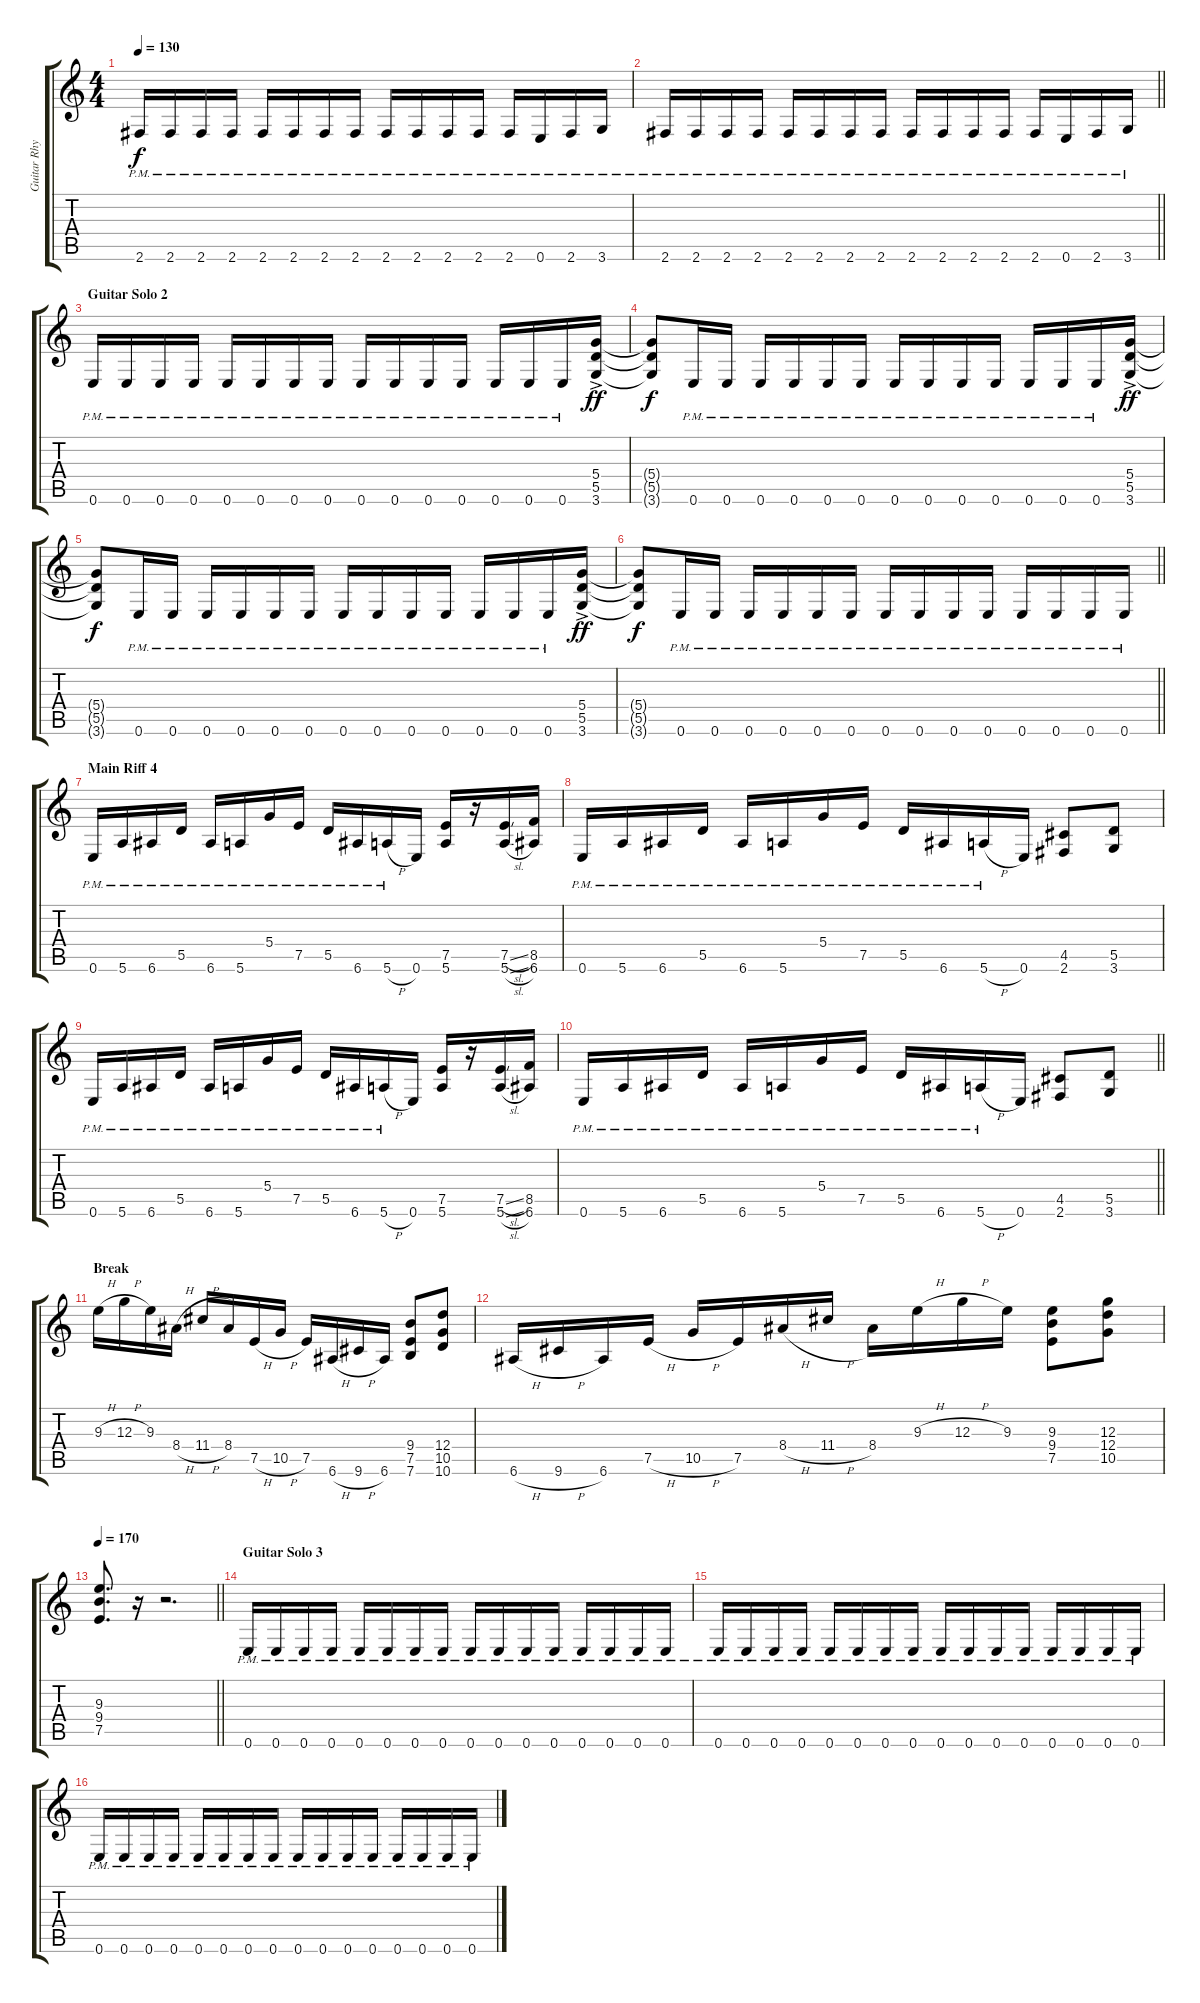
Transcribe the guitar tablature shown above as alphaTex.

\track ("Guitar Rhythm" "Guitar Rhy") {instrument distortionguitar}
\staff {score tabs}
\tuning (E4 B3 G3 D3 A2 E2) {hide}
\ts (4 4)
\tempo 130
\clef g2
\ks c
2.6{pm}.16{dy f} 2.6{pm}.16 2.6{pm}.16 2.6{pm}.16 2.6{pm}.16 2.6{pm}.16 2.6{pm}.16 2.6{pm}.16 2.6{pm}.16 2.6{pm}.16 2.6{pm}.16 2.6{pm}.16 2.6{pm}.16 0.6{pm}.16 2.6{pm}.16 3.6{pm}.16 |
\barLineRight lightlight
2.6{pm}.16 2.6{pm}.16 2.6{pm}.16 2.6{pm}.16 2.6{pm}.16 2.6{pm}.16 2.6{pm}.16 2.6{pm}.16 2.6{pm}.16 2.6{pm}.16 2.6{pm}.16 2.6{pm}.16 2.6{pm}.16 0.6{pm}.16 2.6{pm}.16 3.6{pm}.16 |
\section ("" "Guitar Solo 2")
0.6{pm}.16 0.6{pm}.16 0.6{pm}.16 0.6{pm}.16 0.6{pm}.16 0.6{pm}.16 0.6{pm}.16 0.6{pm}.16 0.6{pm}.16 0.6{pm}.16 0.6{pm}.16 0.6{pm}.16 0.6{pm}.16 0.6{pm}.16 0.6{pm}.16 (5.4{ac} 5.5{ac} 3.6{ac}).16{dy ff} |
(5.4{t} 5.5{t} 3.6{t}).8{dy f} 0.6{pm}.16 0.6{pm}.16 0.6{pm}.16 0.6{pm}.16 0.6{pm}.16 0.6{pm}.16 0.6{pm}.16 0.6{pm}.16 0.6{pm}.16 0.6{pm}.16 0.6{pm}.16 0.6{pm}.16 0.6{pm}.16 (5.4{ac} 5.5{ac} 3.6{ac}).16{dy ff} |
(5.4{t} 5.5{t} 3.6{t}).8{dy f} 0.6{pm}.16 0.6{pm}.16 0.6{pm}.16 0.6{pm}.16 0.6{pm}.16 0.6{pm}.16 0.6{pm}.16 0.6{pm}.16 0.6{pm}.16 0.6{pm}.16 0.6{pm}.16 0.6{pm}.16 0.6{pm}.16 (5.4{ac} 5.5{ac} 3.6{ac}).16{dy ff} |
\barLineRight lightlight
(5.4{t} 5.5{t} 3.6{t}).8{dy f} 0.6{pm}.16 0.6{pm}.16 0.6{pm}.16 0.6{pm}.16 0.6{pm}.16 0.6{pm}.16 0.6{pm}.16 0.6{pm}.16 0.6{pm}.16 0.6{pm}.16 0.6{pm}.16 0.6{pm}.16 0.6{pm}.16 0.6{pm}.16 |
\section ("" "Main Riff 4")
0.6{pm}.16 5.6{pm}.16 6.6{pm}.16 5.5{pm}.16 6.6{pm}.16 5.6{pm}.16 5.4{pm}.16 7.5{pm}.16 5.5{pm}.16 6.6{pm}.16 5.6{h pm}.16 0.6.16 (7.5 5.6).16 r.16 (7.5{sl} 5.6{sl}).16 (8.5 6.6).16 |
0.6{pm}.16 5.6{pm}.16 6.6{pm}.16 5.5{pm}.16 6.6{pm}.16 5.6{pm}.16 5.4{pm}.16 7.5{pm}.16 5.5{pm}.16 6.6{pm}.16 5.6{h pm}.16 0.6.16 (4.5 2.6).8 (5.5 3.6).8 |
0.6{pm}.16 5.6{pm}.16 6.6{pm}.16 5.5{pm}.16 6.6{pm}.16 5.6{pm}.16 5.4{pm}.16 7.5{pm}.16 5.5{pm}.16 6.6{pm}.16 5.6{h pm}.16 0.6.16 (7.5 5.6).16 r.16 (7.5{sl} 5.6{sl}).16 (8.5 6.6).16 |
\barLineRight lightlight
0.6{pm}.16 5.6{pm}.16 6.6{pm}.16 5.5{pm}.16 6.6{pm}.16 5.6{pm}.16 5.4{pm}.16 7.5{pm}.16 5.5{pm}.16 6.6{pm}.16 5.6{h pm}.16 0.6.16 (4.5 2.6).8 (5.5 3.6).8 |
\section ("" "Break")
9.3{h}.16 12.3{h}.16 9.3.16 8.4{h}.16 11.4{h}.16 8.4.16 7.5{h}.16 10.5{h}.16 7.5.16 6.6{h}.16 9.6{h}.16 6.6.16 (9.4 7.5 7.6).8 (12.4 10.5 10.6).8 |
6.6{h}.16 9.6{h}.16 6.6.16 7.5{h}.16 10.5{h}.16 7.5.16 8.4{h}.16 11.4{h}.16 8.4.16 9.3{h}.16 12.3{h}.16 9.3.16 (9.3 9.4 7.5).8 (12.3 12.4 10.5).8 |
\tempo 170
\barLineRight lightlight
(9.3 9.4 7.5).8{d} r.16 r.2{d} |
\section ("" "Guitar Solo 3")
0.6{pm}.16 0.6{pm}.16 0.6{pm}.16 0.6{pm}.16 0.6{pm}.16 0.6{pm}.16 0.6{pm}.16 0.6{pm}.16 0.6{pm}.16 0.6{pm}.16 0.6{pm}.16 0.6{pm}.16 0.6{pm}.16 0.6{pm}.16 0.6{pm}.16 0.6{pm}.16 |
0.6{pm}.16 0.6{pm}.16 0.6{pm}.16 0.6{pm}.16 0.6{pm}.16 0.6{pm}.16 0.6{pm}.16 0.6{pm}.16 0.6{pm}.16 0.6{pm}.16 0.6{pm}.16 0.6{pm}.16 0.6{pm}.16 0.6{pm}.16 0.6{pm}.16 0.6{pm}.16 |
0.6{pm}.16 0.6{pm}.16 0.6{pm}.16 0.6{pm}.16 0.6{pm}.16 0.6{pm}.16 0.6{pm}.16 0.6{pm}.16 0.6{pm}.16 0.6{pm}.16 0.6{pm}.16 0.6{pm}.16 0.6{pm}.16 0.6{pm}.16 0.6{pm}.16 0.6{pm}.16
